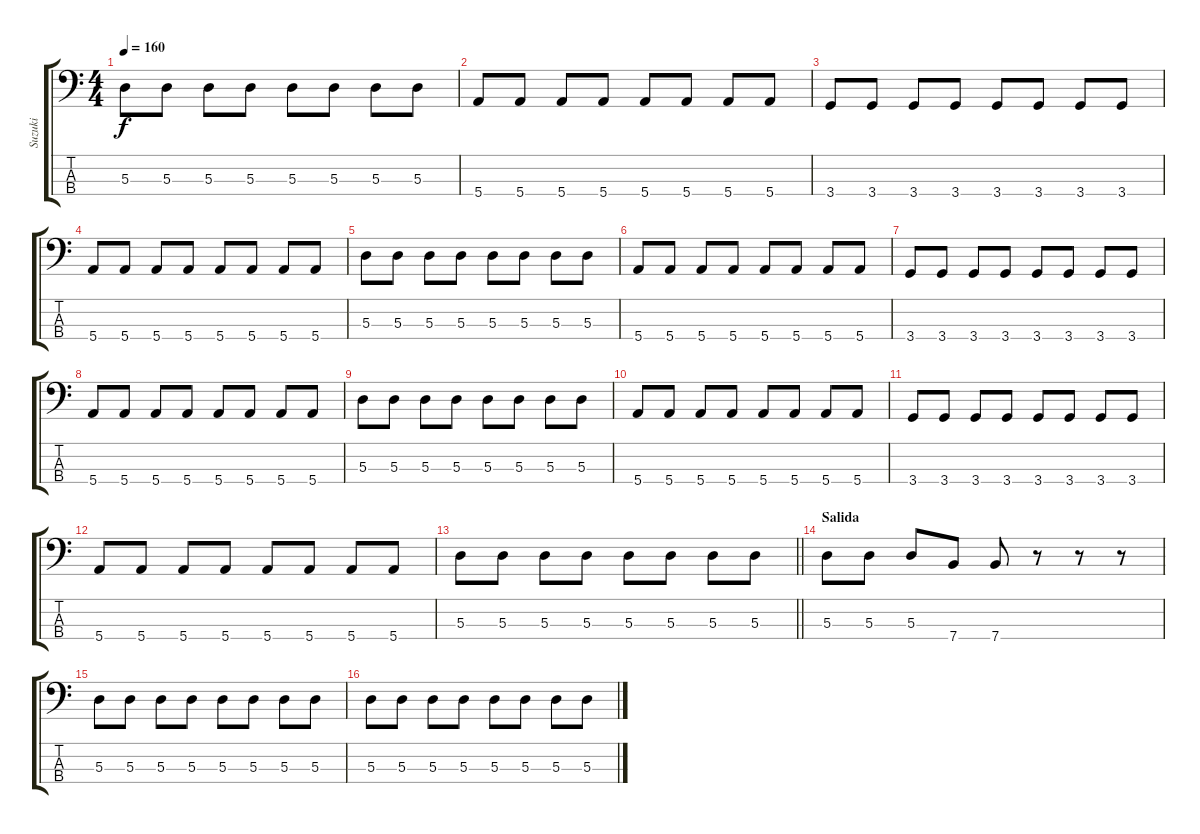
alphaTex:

\track ("Suzuki" "Suzuki") {instrument electricbassfinger}
\staff {score tabs}
\tuning (G2 D2 A1 E1) {hide}
\ts (4 4)
\tempo 160
\clef f4
\ks c
5.3.8{dy f} 5.3.8 5.3.8 5.3.8 5.3.8 5.3.8 5.3.8 5.3.8 |
5.4.8 5.4.8 5.4.8 5.4.8 5.4.8 5.4.8 5.4.8 5.4.8 |
3.4.8 3.4.8 3.4.8 3.4.8 3.4.8 3.4.8 3.4.8 3.4.8 |
5.4.8 5.4.8 5.4.8 5.4.8 5.4.8 5.4.8 5.4.8 5.4.8 |
5.3.8 5.3.8 5.3.8 5.3.8 5.3.8 5.3.8 5.3.8 5.3.8 |
5.4.8 5.4.8 5.4.8 5.4.8 5.4.8 5.4.8 5.4.8 5.4.8 |
3.4.8 3.4.8 3.4.8 3.4.8 3.4.8 3.4.8 3.4.8 3.4.8 |
5.4.8 5.4.8 5.4.8 5.4.8 5.4.8 5.4.8 5.4.8 5.4.8 |
5.3.8 5.3.8 5.3.8 5.3.8 5.3.8 5.3.8 5.3.8 5.3.8 |
5.4.8 5.4.8 5.4.8 5.4.8 5.4.8 5.4.8 5.4.8 5.4.8 |
3.4.8 3.4.8 3.4.8 3.4.8 3.4.8 3.4.8 3.4.8 3.4.8 |
5.4.8 5.4.8 5.4.8 5.4.8 5.4.8 5.4.8 5.4.8 5.4.8 |
\barLineRight lightlight
5.3.8 5.3.8 5.3.8 5.3.8 5.3.8 5.3.8 5.3.8 5.3.8 |
\section ("" "Salida")
5.3.8 5.3.8 5.3.8 7.4.8 7.4.8 r.8 r.8 r.8 |
5.3.8 5.3.8 5.3.8 5.3.8 5.3.8 5.3.8 5.3.8 5.3.8 |
5.3.8 5.3.8 5.3.8 5.3.8 5.3.8 5.3.8 5.3.8 5.3.8
